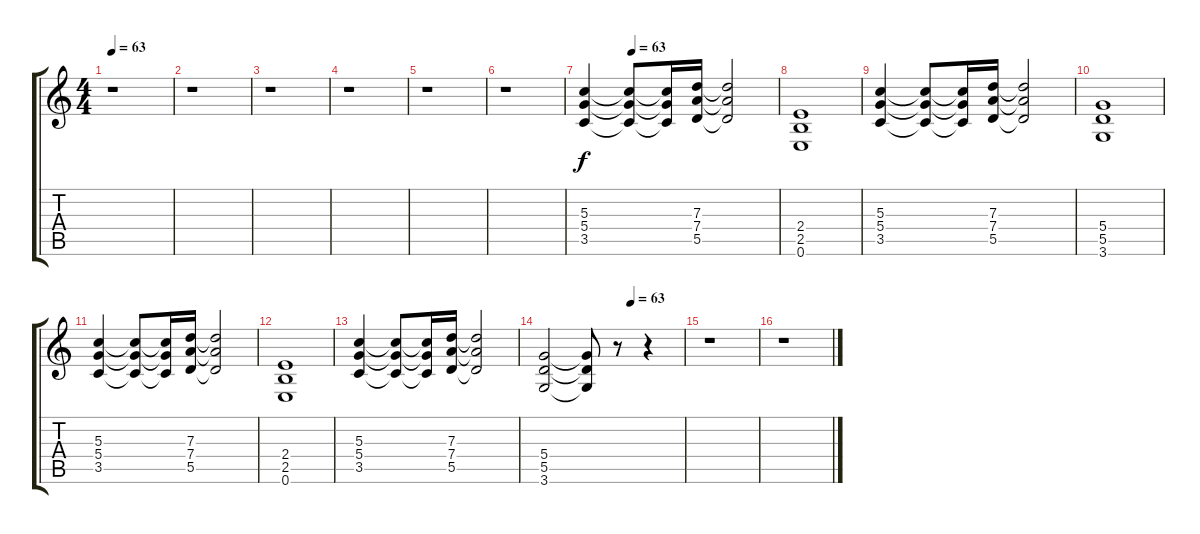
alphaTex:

\track "" {instrument overdrivenguitar}
\staff {score tabs}
\tuning (E4 B3 G3 D3 A2 E2) {hide}
\ts (4 4)
\tempo 63
\clef g2
\ks c
r.1{dy f} |
r.1 |
r.1 |
r.1 |
r.1 |
r.1 |
\tempo (63 0.25)
(5.3 5.4 3.5).4 (5.3{t} 5.4{t} 3.5{t}).8 (5.3{t} 5.4{t} 3.5{t}).16 (7.3 7.4 5.5).16 (7.3{t} 7.4{t} 5.5{t}).2 |
(2.4 2.5 0.6).1 |
(5.3 5.4 3.5).4 (5.3{t} 5.4{t} 3.5{t}).8 (5.3{t} 5.4{t} 3.5{t}).16 (7.3 7.4 5.5).16 (7.3{t} 7.4{t} 5.5{t}).2 |
(5.4 5.5 3.6).1 |
(5.3 5.4 3.5).4 (5.3{t} 5.4{t} 3.5{t}).8 (5.3{t} 5.4{t} 3.5{t}).16 (7.3 7.4 5.5).16 (7.3{t} 7.4{t} 5.5{t}).2 |
(2.4 2.5 0.6).1 |
(5.3 5.4 3.5).4 (5.3{t} 5.4{t} 3.5{t}).8 (5.3{t} 5.4{t} 3.5{t}).16 (7.3 7.4 5.5).16 (7.3{t} 7.4{t} 5.5{t}).2 |
\tempo (63 0.625)
(5.4 5.5 3.6).2 (5.4{t} 5.5{t} 3.6{t}).8 r.8 r.4 |
r.1 |
r.1
